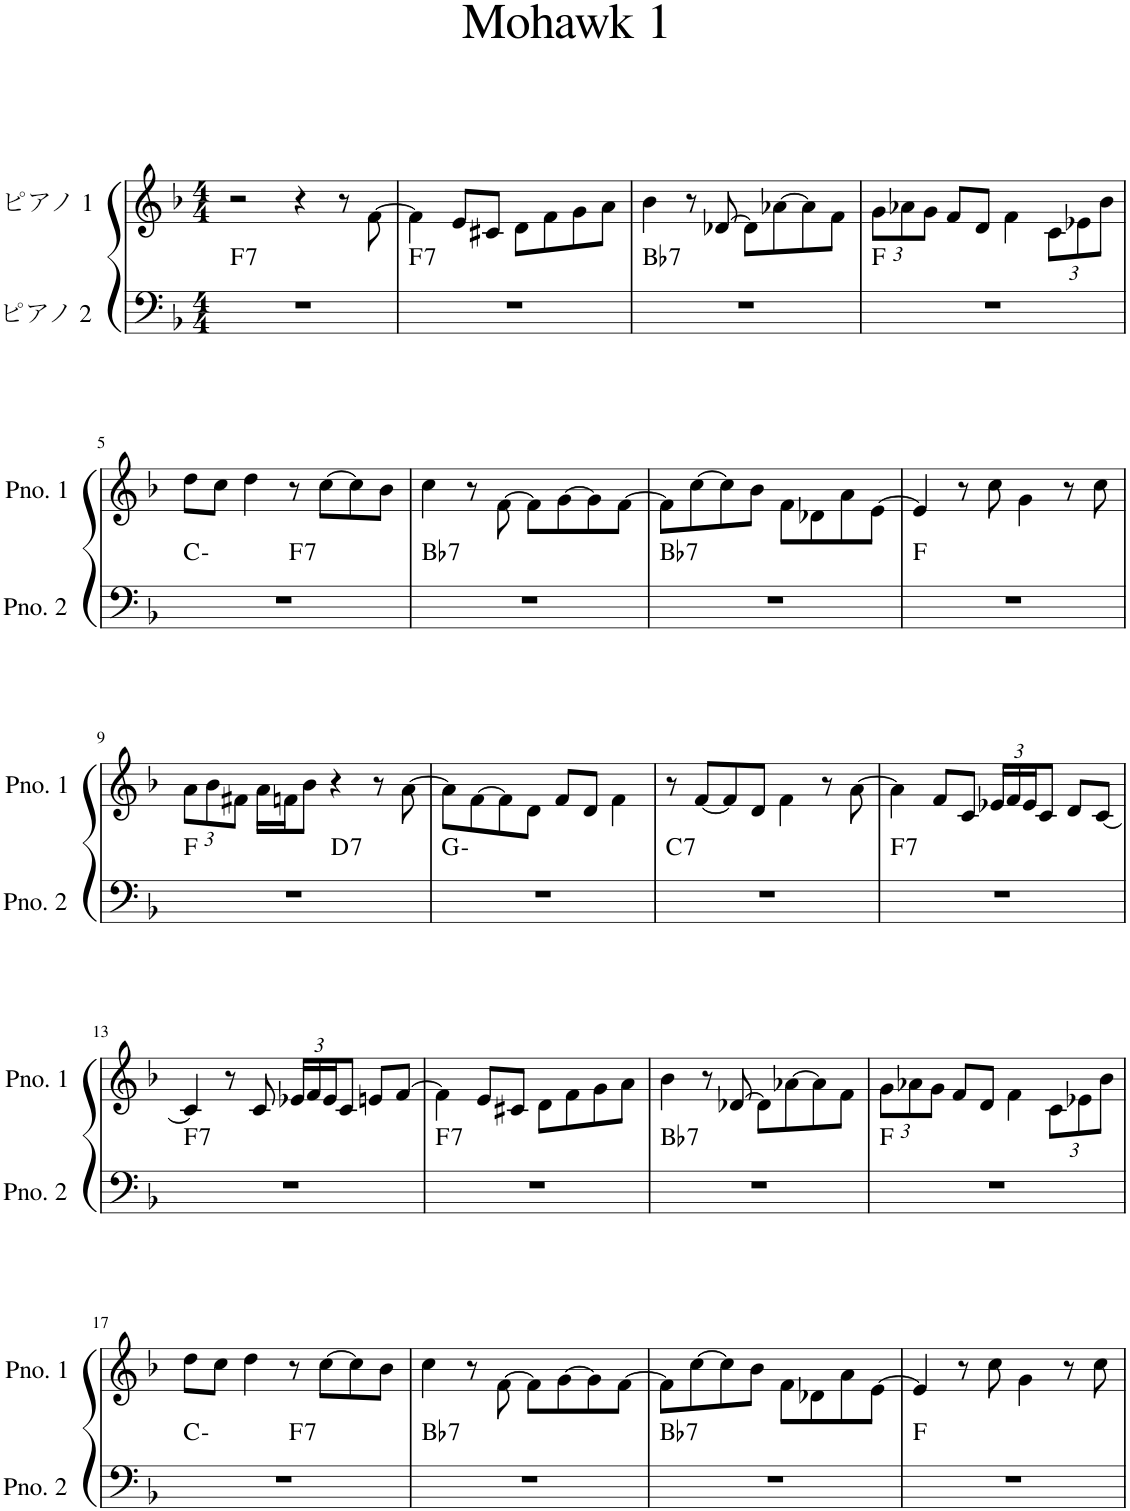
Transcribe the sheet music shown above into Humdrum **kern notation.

**kern	**harte	**kern
*part2	*part2	*part1
*staff2	*	*staff1
*I"ピアノ 2	*	*I"ピアノ 1
*clefF4	*	*clefG2
*k[b-]	*	*k[b-]
*M4/4	*	*M4/4
=1	=1	=1
!	!LO:H:kt=7	!
1r	F:7	2r
.	.	4r
.	.	8r
.	.	[8f\
=2	=2	=2
!	!LO:H:kt=7	!
1r	F:7	4f\]
.	.	8e/L
.	.	8c#X/J
.	.	8d\L
.	.	8f\
.	.	8g\
.	.	8a\J
=3	=3	=3
!	!LO:H:kt=7	!
1r	Bb:7	4b-\
.	.	8r
.	.	[8d-X/
.	.	8d-\L]
.	.	[8a-X\
.	.	8a-\]
.	.	8f\J
=4	=4	=4
*	*	*Xbrackettup
1r	F:maj	12g\L
.	.	12a-X\
.	.	12g\J
.	.	8f/L
.	.	8d/J
.	.	4f\
.	.	12c\L
.	.	12e-X\
.	.	12b-\J
!!LO:LB:g=z
=5	=5	=5
*^	*	*
1r	2ryy	C:min	8dd\L
.	.	.	8cc\J
.	.	.	4dd\
!	!	!LO:H:kt=7	!
.	2ryy	F:7	8r
.	.	.	[8cc\L
.	.	.	8cc\]
.	.	.	8b-\J
=6	=6	=6	=6
!	!	!LO:H:kt=7	!
*v	*v	*	*
1r	Bb:7	4cc\
.	.	8r
.	.	[8f\
.	.	8f\L]
.	.	[8g\
.	.	8g\]
.	.	[8f\J
=7	=7	=7
!	!LO:H:kt=7	!
1r	Bb:7	8f\L]
.	.	[8cc\
.	.	8cc\]
.	.	8b-\J
.	.	8f\L
.	.	8d-X\
.	.	8a\
.	.	[8e\J
=8	=8	=8
1r	F:maj	4e/]
.	.	8r
.	.	8cc\
.	.	4g\
.	.	8r
.	.	8cc\
!!LO:LB:g=z
=9	=9	=9
*^	*	*
1r	2ryy	F:maj	12a\L
.	.	.	12b-\
.	.	.	12f#X\J
.	.	.	16a\LL
.	.	.	16fn\J
.	.	.	8b-\J
!	!	!LO:H:kt=7	!
.	2ryy	D:7	4r
.	.	.	8r
.	.	.	[8a\
*v	*v	*	*
=10	=10	=10
1r	G:min	8a\L]
.	.	[8f\
.	.	8f\]
.	.	8d\J
.	.	8f/L
.	.	8d/J
.	.	4f\
=11	=11	=11
!	!LO:H:kt=7	!
1r	C:7	8r
.	.	[8f/L
.	.	8f/]
.	.	8d/J
.	.	4f\
.	.	8r
.	.	[8a\
=12	=12	=12
!	!LO:H:kt=7	!
1r	F:7	4a\]
.	.	8f/L
.	.	8c/J
.	.	24e-X/LL
.	.	24f/
.	.	24e-/J
.	.	8c/J
.	.	8d/L
.	.	[8c/J
!!LO:LB:g=z
=13	=13	=13
!	!LO:H:kt=7	!
1r	F:7	4c/]
.	.	8r
.	.	8c/
.	.	24e-X/LL
.	.	24f/
.	.	24e-/J
.	.	8c/J
.	.	8en/L
.	.	[8f/J
=14	=14	=14
!	!LO:H:kt=7	!
1r	F:7	4f\]
.	.	8e/L
.	.	8c#X/J
.	.	8d\L
.	.	8f\
.	.	8g\
.	.	8a\J
=15	=15	=15
!	!LO:H:kt=7	!
1r	Bb:7	4b-\
.	.	8r
.	.	[8d-X/
.	.	8d-\L]
.	.	[8a-X\
.	.	8a-\]
.	.	8f\J
=16	=16	=16
1r	F:maj	12g\L
.	.	12a-X\
.	.	12g\J
.	.	8f/L
.	.	8d/J
.	.	4f\
.	.	12c\L
.	.	12e-X\
.	.	12b-\J
!!LO:LB:g=z
=17	=17	=17
*^	*	*
1r	2ryy	C:min	8dd\L
.	.	.	8cc\J
.	.	.	4dd\
!	!	!LO:H:kt=7	!
.	2ryy	F:7	8r
.	.	.	[8cc\L
.	.	.	8cc\]
.	.	.	8b-\J
=18	=18	=18	=18
!	!	!LO:H:kt=7	!
*v	*v	*	*
1r	Bb:7	4cc\
.	.	8r
.	.	[8f\
.	.	8f\L]
.	.	[8g\
.	.	8g\]
.	.	[8f\J
=19	=19	=19
!	!LO:H:kt=7	!
1r	Bb:7	8f\L]
.	.	[8cc\
.	.	8cc\]
.	.	8b-\J
.	.	8f\L
.	.	8d-X\
.	.	8a\
.	.	[8e\J
=20	=20	=20
1r	F:maj	4e/]
.	.	8r
.	.	8cc\
.	.	4g\
.	.	8r
.	.	8cc\
=	=	=
*-	*-	*-
